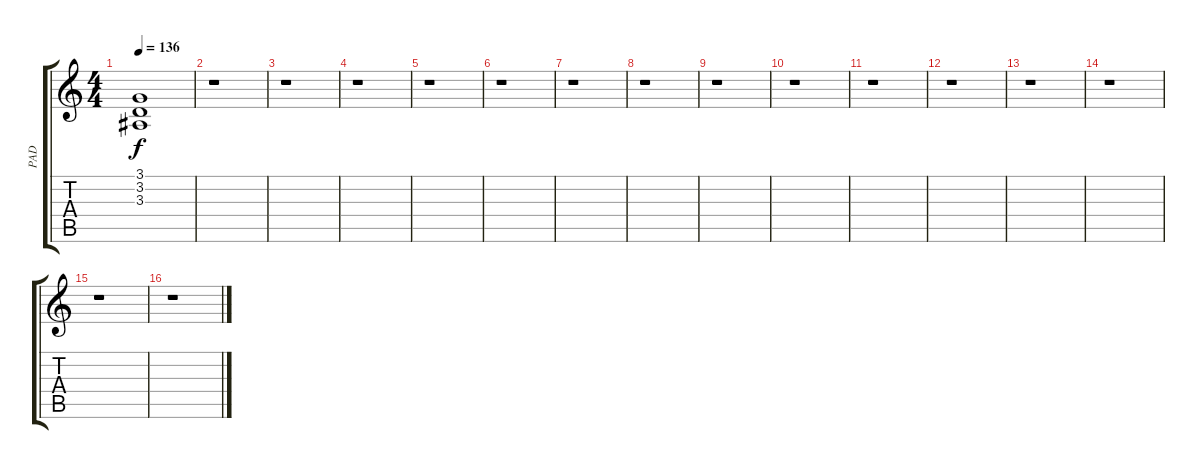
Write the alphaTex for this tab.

\track ("PAD" "PAD") {instrument pad2warm}
\staff {score tabs}
\tuning (E4 B3 G3 D3 A2 E2) {hide}
\ts (4 4)
\tempo 136
\clef g2
\ks c
(3.1{t} 3.2{t} 3.3{t}).1{dy f} |
r.1 |
r.1 |
r.1 |
r.1 |
r.1 |
r.1 |
r.1 |
r.1 |
r.1 |
r.1 |
r.1 |
r.1 |
r.1 |
r.1 |
r.1
